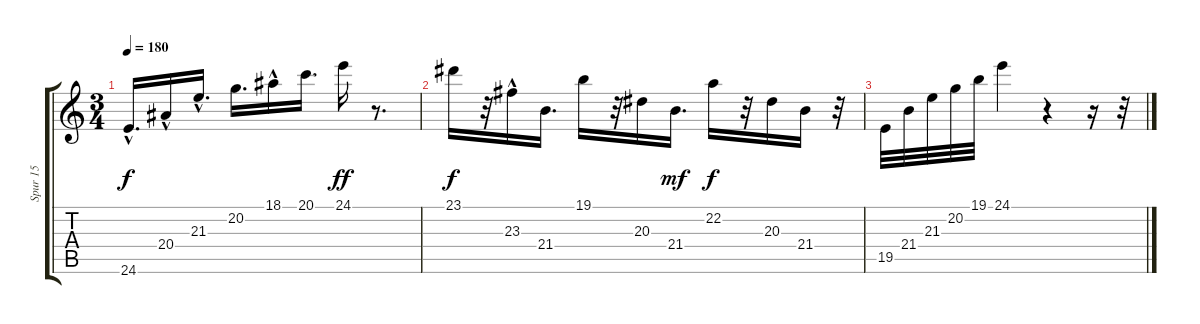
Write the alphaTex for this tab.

\track ("Spur 15" "Spur 15") {instrument orchestralharp}
\staff {score tabs}
\tuning (E4 B3 G3 D3 A2 E2) {hide}
\ts (3 4)
\tempo 180
\clef g2
\ks c
24.6{hac}.16{d dy f} 20.4{hac}.16 21.3{hac}.16{d} 20.2.16{d} 18.1{hac}.16 20.1.16{d} 24.1.16{dy ff} r.8{d} |
23.1.16{dy f} r.32 23.3{hac}.16 21.4.16{d} 19.1.16 r.32 20.3.16 21.4.16{d dy mf} 22.2.16{dy f} r.32 20.3.16 21.4.16 r.32 |
19.5.32 21.4.32 21.3.32 20.2.32 19.1.32 24.1.4 r.4 r.16 r.32
